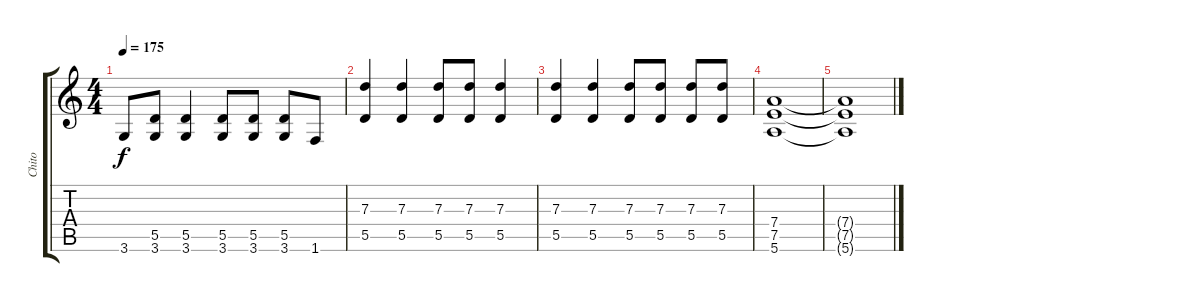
\track ("Chito" "Chito") {instrument distortionguitar}
\staff {score tabs}
\tuning (E4 B3 G3 D3 A2 E2) {hide}
\ts (4 4)
\tempo 175
\clef g2
\ks c
3.6{t}.8{dy f} (5.5 3.6).8 (5.5 3.6).4 (5.5 3.6).8 (5.5 3.6).8 (5.5 3.6).8 1.6.8 |
(7.3 5.5).4 (7.3 5.5).4 (7.3 5.5).8 (7.3 5.5).8 (7.3 5.5).4 |
(7.3 5.5).4 (7.3 5.5).4 (7.3 5.5).8 (7.3 5.5).8 (7.3 5.5).8 (7.3 5.5).8 |
(7.4 7.5 5.6).1 |
(7.4{t} 7.5{t} 5.6{t}).1
